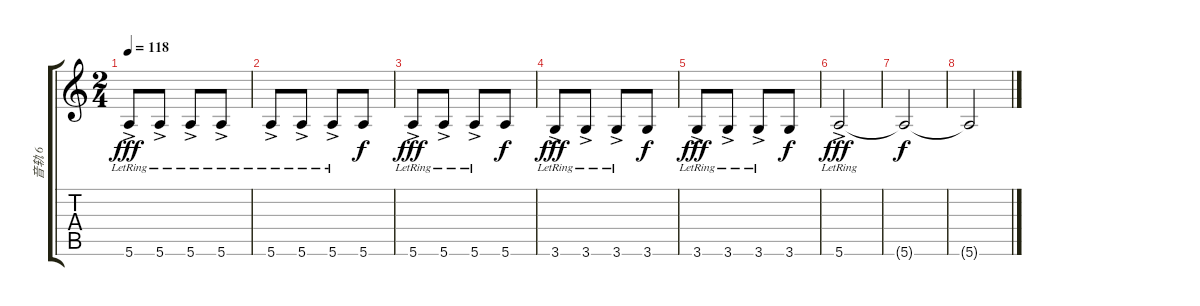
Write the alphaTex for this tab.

\track ("音轨 6" "音轨 6") {instrument electricbassfinger}
\staff {score tabs}
\tuning (E4 B3 G3 D3 A2 E2) {hide}
\ts (2 4)
\tempo 118
\clef g2
\ks c
5.6{ac lr}.8{dy fff} 5.6{ac lr}.8 5.6{ac lr}.8 5.6{ac lr}.8 |
5.6{ac lr}.8 5.6{ac lr}.8 5.6{ac lr}.8 5.6.8{dy f} |
5.6{ac lr}.8{dy fff} 5.6{ac lr}.8 5.6{ac lr}.8 5.6.8{dy f} |
3.6{ac lr}.8{dy fff} 3.6{ac lr}.8 3.6{ac lr}.8 3.6.8{dy f} |
3.6{ac lr}.8{dy fff} 3.6{ac lr}.8 3.6{ac lr}.8 3.6.8{dy f} |
5.6{ac lr}.2{dy fff} |
5.6{t}.2{dy f} |
5.6{t}.2
